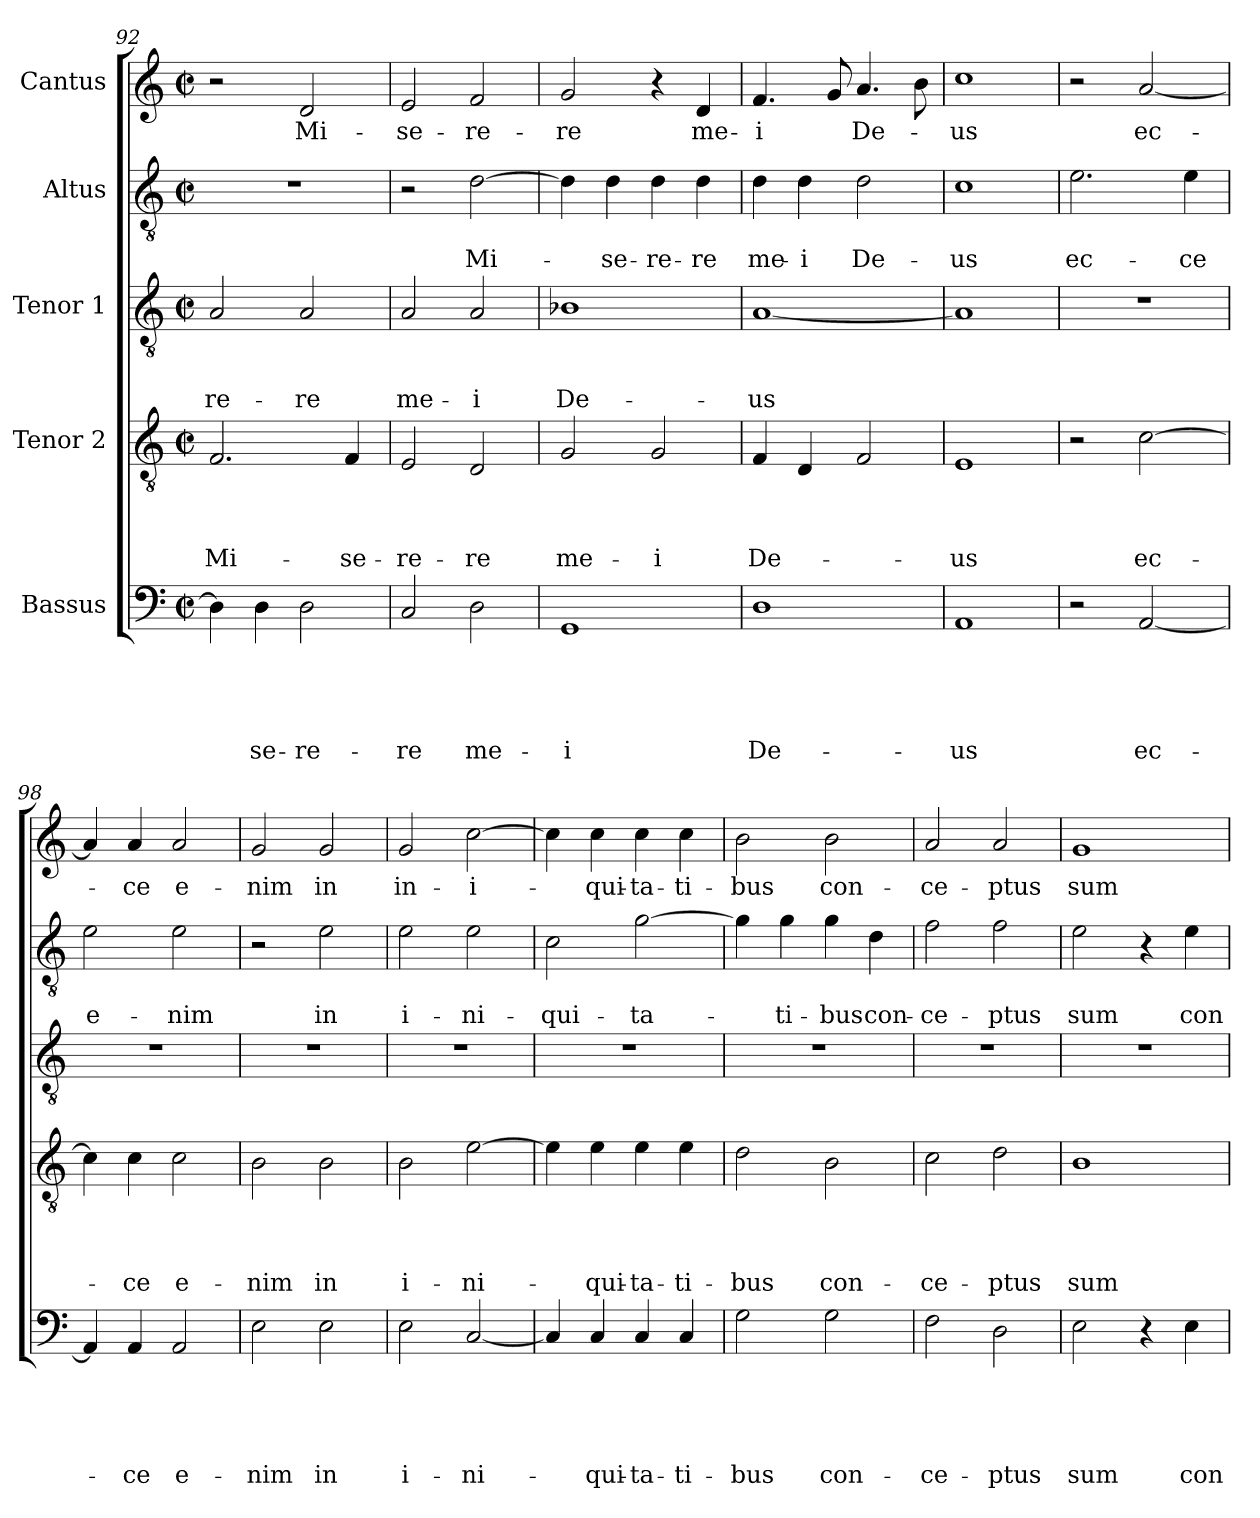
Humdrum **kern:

**kern	**text	**text	**text	**text	**text	**kern	**text	**text	**text	**text	**kern	**text	**text	**text	**kern	**text	**text	**kern	**text
*part5	*part5	*part5	*part5	*part5	*part5	*part4	*part4	*part4	*part4	*part4	*part3	*part3	*part3	*part3	*part2	*part2	*part2	*part1	*part1
*staff5	*staff5	*staff5	*staff5	*staff5	*staff5	*staff4	*staff4	*staff4	*staff4	*staff4	*staff3	*staff3	*staff3	*staff3	*staff2	*staff2	*staff2	*staff1	*staff1
*I"Bassus	*	*	*	*	*	*I"Tenor 2	*	*	*	*	*I"Tenor 1	*	*	*	*I"Altus	*	*	*I"Cantus	*
*clefF4	*	*	*	*	*	*clefGv2	*	*	*	*	*clefGv2	*	*	*	*clefGv2	*	*	*clefG2	*
*k[]	*	*	*	*	*	*k[]	*	*	*	*	*k[]	*	*	*	*k[]	*	*	*k[]	*
*C:	*	*	*	*	*	*C:	*	*	*	*	*C:	*	*	*	*C:	*	*	*C:	*
*M2/2	*	*	*	*	*	*M2/2	*	*	*	*	*M2/2	*	*	*	*M2/2	*	*	*M2/2	*
*met(c|)	*	*	*	*	*	*met(c|)	*	*	*	*	*met(c|)	*	*	*	*met(c|)	*	*	*met(c|)	*
=92	=92	=92	=92	=92	=92	=92	=92	=92	=92	=92	=92	=92	=92	=92	=92	=92	=92	=92	=92
!	!	!	!	!	!	!	!	!	!	!LO:LY:b	!	!	!	!LO:LY:b	!	!	!	!	!
4D\]	.	.	.	.	.	2.F/	.	.	.	Mi-	2A/	.	.	-re-	1r	.	.	2r	.
!	!	!	!	!	!LO:LY:b	!	!	!	!	!	!	!	!	!	!	!	!	!	!
4D\	.	.	.	.	-se-	.	.	.	.	.	.	.	.	.	.	.	.	.	.
!	!	!	!	!	!LO:LY:b	!	!	!	!	!	!	!	!	!LO:LY:b	!	!	!	!	!LO:LY:b
2D\	.	.	.	.	-re-	.	.	.	.	.	2A/	.	.	-re	.	.	.	2d/	Mi-
!	!	!	!	!	!	!	!	!	!	!LO:LY:b	!	!	!	!	!	!	!	!	!
.	.	.	.	.	.	4F/	.	.	.	-se-	.	.	.	.	.	.	.	.	.
=93	=93	=93	=93	=93	=93	=93	=93	=93	=93	=93	=93	=93	=93	=93	=93	=93	=93	=93	=93
!	!	!	!	!	!LO:LY:b	!	!	!	!	!LO:LY:b	!	!	!	!LO:LY:b	!	!	!	!	!LO:LY:b
2C/	.	.	.	.	-re	2E/	.	.	.	-re-	2A/	.	.	me-	2r	.	.	2e/	-se-
!	!	!	!	!	!LO:LY:b	!	!	!	!	!LO:LY:b	!	!	!	!LO:LY:b	!	!	!LO:LY:b	!	!LO:LY:b
2D\	.	.	.	.	me-	2D/	.	.	.	-re	2A/	.	.	-i	[2d\	.	Mi-	2f/	-re-
=94	=94	=94	=94	=94	=94	=94	=94	=94	=94	=94	=94	=94	=94	=94	=94	=94	=94	=94	=94
!	!	!	!	!	!LO:LY:b	!	!	!	!	!LO:LY:b	!	!	!	!LO:LY:b	!	!	!	!	!LO:LY:b
1GG	.	.	.	.	-i	2G/	.	.	.	me-	1B-	.	.	De-	4d\]	.	.	2g/	-re
!	!	!	!	!	!	!	!	!	!	!	!	!	!	!	!	!	!LO:LY:b	!	!
.	.	.	.	.	.	.	.	.	.	.	.	.	.	.	4d\	.	-se-	.	.
!	!	!	!	!	!	!	!	!	!	!LO:LY:b	!	!	!	!	!	!	!LO:LY:b	!	!
.	.	.	.	.	.	2G/	.	.	.	-i	.	.	.	.	4d\	.	-re-	4r	.
!	!	!	!	!	!	!	!	!	!	!	!	!	!	!	!	!	!LO:LY:b	!	!LO:LY:b
.	.	.	.	.	.	.	.	.	.	.	.	.	.	.	4d\	.	-re	4d/	me-
=95	=95	=95	=95	=95	=95	=95	=95	=95	=95	=95	=95	=95	=95	=95	=95	=95	=95	=95	=95
!	!	!	!	!	!LO:LY:b	!	!	!	!	!LO:LY:b	!	!	!	!LO:LY:b	!	!	!LO:LY:b	!	!LO:LY:b
1D	.	.	.	.	De-	4F/	.	.	.	De-	[1A	.	.	-us	4d\	.	me-	4.f/	-i
!	!	!	!	!	!	!	!	!	!	!	!	!	!	!	!	!	!LO:LY:b	!	!
.	.	.	.	.	.	4D/	.	.	.	.	.	.	.	.	4d\	.	-i	.	.
.	.	.	.	.	.	.	.	.	.	.	.	.	.	.	.	.	.	8g/	.
!	!	!	!	!	!	!	!	!	!	!	!	!	!	!	!	!	!LO:LY:b	!	!LO:LY:b
.	.	.	.	.	.	2F/	.	.	.	.	.	.	.	.	2d\	.	De-	4.a/	De-
.	.	.	.	.	.	.	.	.	.	.	.	.	.	.	.	.	.	8b\	.
=96	=96	=96	=96	=96	=96	=96	=96	=96	=96	=96	=96	=96	=96	=96	=96	=96	=96	=96	=96
!	!	!	!	!	!LO:LY:b	!	!	!	!	!LO:LY:b	!	!	!	!	!	!	!LO:LY:b	!	!LO:LY:b
1AA	.	.	.	.	-us	1E	.	.	.	-us	1A]	.	.	.	1c	.	-us	1cc	-us
=97	=97	=97	=97	=97	=97	=97	=97	=97	=97	=97	=97	=97	=97	=97	=97	=97	=97	=97	=97
!	!	!	!	!	!	!	!	!	!	!	!	!	!	!	!	!	!LO:LY:b	!	!
2r	.	.	.	.	.	2r	.	.	.	.	1r	.	.	.	2.e\	.	ec-	2r	.
!	!	!	!	!	!LO:LY:b	!	!	!	!	!LO:LY:b	!	!	!	!	!	!	!	!	!LO:LY:b
[2AA/	.	.	.	.	ec-	[2c\	.	.	.	ec-	.	.	.	.	.	.	.	[2a/	ec-
!	!	!	!	!	!	!	!	!	!	!	!	!	!	!	!	!	!LO:LY:b	!	!
.	.	.	.	.	.	.	.	.	.	.	.	.	.	.	4e\	.	-ce	.	.
=98	=98	=98	=98	=98	=98	=98	=98	=98	=98	=98	=98	=98	=98	=98	=98	=98	=98	=98	=98
!	!	!	!	!	!	!	!	!	!	!	!	!	!	!	!	!	!LO:LY:b	!	!
4AA/]	.	.	.	.	.	4c\]	.	.	.	.	1r	.	.	.	2e\	.	e-	4a/]	.
!	!	!	!	!	!LO:LY:b	!	!	!	!	!LO:LY:b	!	!	!	!	!	!	!	!	!LO:LY:b
4AA/	.	.	.	.	-ce	4c\	.	.	.	-ce	.	.	.	.	.	.	.	4a/	-ce
!	!	!	!	!	!LO:LY:b	!	!	!	!	!LO:LY:b	!	!	!	!	!	!	!LO:LY:b	!	!LO:LY:b
2AA/	.	.	.	.	e-	2c\	.	.	.	e-	.	.	.	.	2e\	.	-nim	2a/	e-
!!LO:LB:g=z
=99	=99	=99	=99	=99	=99	=99	=99	=99	=99	=99	=99	=99	=99	=99	=99	=99	=99	=99	=99
!	!	!	!	!	!LO:LY:b	!	!	!	!	!LO:LY:b	!	!	!	!	!	!	!	!	!LO:LY:b
2E\	.	.	.	.	-nim	2B\	.	.	.	-nim	1r	.	.	.	2r	.	.	2g/	-nim
!	!	!	!	!	!LO:LY:b	!	!	!	!	!LO:LY:b	!	!	!	!	!	!	!LO:LY:b	!	!LO:LY:b
2E\	.	.	.	.	in	2B\	.	.	.	in	.	.	.	.	2e\	.	in	2g/	in
=100	=100	=100	=100	=100	=100	=100	=100	=100	=100	=100	=100	=100	=100	=100	=100	=100	=100	=100	=100
!	!	!	!	!	!LO:LY:b	!	!	!	!	!LO:LY:b	!	!	!	!	!	!	!LO:LY:b	!	!LO:LY:b
2E\	.	.	.	.	i-	2B\	.	.	.	i-	1r	.	.	.	2e\	.	i-	2g/	in-
!	!	!	!	!	!LO:LY:b	!	!	!	!	!LO:LY:b	!	!	!	!	!	!	!LO:LY:b	!	!LO:LY:b
[2C/	.	.	.	.	-ni-	[2e\	.	.	.	-ni-	.	.	.	.	2e\	.	-ni-	[2cc\	-i-
=101	=101	=101	=101	=101	=101	=101	=101	=101	=101	=101	=101	=101	=101	=101	=101	=101	=101	=101	=101
!	!	!	!	!	!	!	!	!	!	!	!	!	!	!	!	!	!LO:LY:b	!	!
4C/]	.	.	.	.	.	4e\]	.	.	.	.	1r	.	.	.	2c\	.	-qui-	4cc\]	.
!	!	!	!	!	!LO:LY:b	!	!	!	!	!LO:LY:b	!	!	!	!	!	!	!	!	!LO:LY:b
4C/	.	.	.	.	-qui-	4e\	.	.	.	-qui-	.	.	.	.	.	.	.	4cc\	-qui-
!	!	!	!	!	!LO:LY:b	!	!	!	!	!LO:LY:b	!	!	!	!	!	!	!LO:LY:b	!	!LO:LY:b
4C/	.	.	.	.	-ta-	4e\	.	.	.	-ta-	.	.	.	.	[2g\	.	-ta-	4cc\	-ta-
!	!	!	!	!	!LO:LY:b	!	!	!	!	!LO:LY:b	!	!	!	!	!	!	!	!	!LO:LY:b
4C/	.	.	.	.	-ti-	4e\	.	.	.	-ti-	.	.	.	.	.	.	.	4cc\	-ti-
=102	=102	=102	=102	=102	=102	=102	=102	=102	=102	=102	=102	=102	=102	=102	=102	=102	=102	=102	=102
!	!	!	!	!	!LO:LY:b	!	!	!	!	!LO:LY:b	!	!	!	!	!	!	!	!	!LO:LY:b
2G\	.	.	.	.	-bus	2d\	.	.	.	-bus	1r	.	.	.	4g\]	.	.	2b\	-bus
!	!	!	!	!	!	!	!	!	!	!	!	!	!	!	!	!	!LO:LY:b	!	!
.	.	.	.	.	.	.	.	.	.	.	.	.	.	.	4g\	.	-ti-	.	.
!	!	!	!	!	!LO:LY:b	!	!	!	!	!LO:LY:b	!	!	!	!	!	!	!LO:LY:b	!	!LO:LY:b
2G\	.	.	.	.	con-	2B\	.	.	.	con-	.	.	.	.	4g\	.	-bus	2b\	con-
!	!	!	!	!	!	!	!	!	!	!	!	!	!	!	!	!	!LO:LY:b	!	!
.	.	.	.	.	.	.	.	.	.	.	.	.	.	.	4d\	.	con-	.	.
=103	=103	=103	=103	=103	=103	=103	=103	=103	=103	=103	=103	=103	=103	=103	=103	=103	=103	=103	=103
!	!	!	!	!	!LO:LY:b	!	!	!	!	!LO:LY:b	!	!	!	!	!	!	!LO:LY:b	!	!LO:LY:b
2F\	.	.	.	.	-ce-	2c\	.	.	.	-ce-	1r	.	.	.	2f\	.	-ce-	2a/	-ce-
!	!	!	!	!	!LO:LY:b	!	!	!	!	!LO:LY:b	!	!	!	!	!	!	!LO:LY:b	!	!LO:LY:b
2D\	.	.	.	.	-ptus	2d\	.	.	.	-ptus	.	.	.	.	2f\	.	-ptus	2a/	-ptus
=104	=104	=104	=104	=104	=104	=104	=104	=104	=104	=104	=104	=104	=104	=104	=104	=104	=104	=104	=104
!	!	!	!	!	!LO:LY:b	!	!	!	!	!LO:LY:b	!	!	!	!	!	!	!LO:LY:b	!	!LO:LY:b
2E\	.	.	.	.	sum	1B	.	.	.	sum	1r	.	.	.	2e\	.	sum	1g	sum
4r	.	.	.	.	.	.	.	.	.	.	.	.	.	.	4r	.	.	.	.
!	!	!	!	!	!LO:LY:b	!	!	!	!	!	!	!	!	!	!	!	!LO:LY:b	!	!
4E\	.	.	.	.	con-	.	.	.	.	.	.	.	.	.	4e\	.	con-	.	.
=	=	=	=	=	=	=	=	=	=	=	=	=	=	=	=	=	=	=	=
*-	*-	*-	*-	*-	*-	*-	*-	*-	*-	*-	*-	*-	*-	*-	*-	*-	*-	*-	*-
